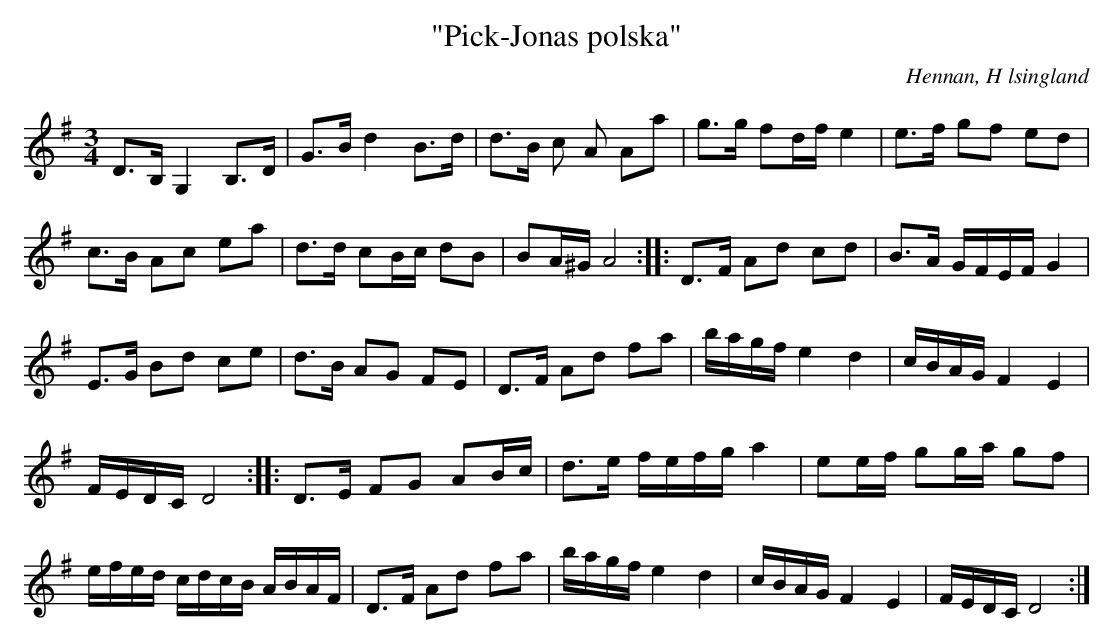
X:1
T: "Pick-Jonas polska"
O: Hennan, H lsingland
M: 3/4
L: 1/8
K: G
D>B, G,2 B,>D | G>B d2 B>d | d>B c A Aa | g>g fd/f/ e2 | e>f gf ed |
c>B Ac ea | d>d cB/c/ dB | BA/^G/ A4 :: D>F Ad cd | B>A G/F/E/F/ G2 |
E>G Bd ce | d>B AG FE | D>F Ad fa | b/a/g/f/ e2 d2 | c/B/A/G/ F2 E2 |
F/E/D/C/ D4 :: D>E FG AB/c/ | d>e f/e/f/g/ a2 | ee/f/ gg/a/ gf |
e/f/e/d/ c/d/c/B/ A/B/A/F/ | D>F Ad fa | b/a/g/f/ e2 d2 | c/B/A/G/ F2 E2 | F/E/D/C/ D4 :|]
